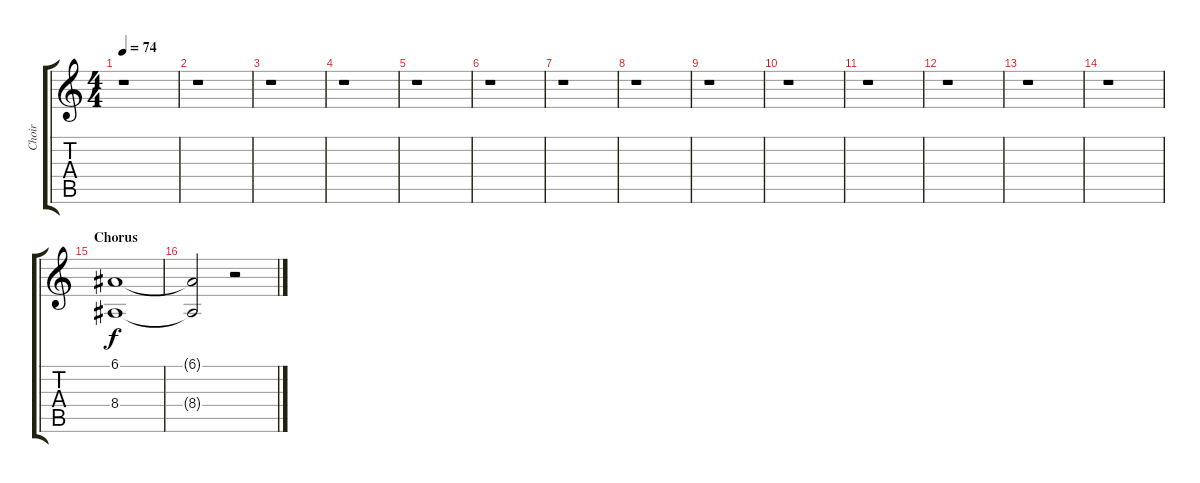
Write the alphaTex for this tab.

\track ("Choir" "Choir") {instrument choiraahs}
\staff {score tabs}
\tuning (E4 B3 G3 D3 A2 E2) {hide}
\ts (4 4)
\tempo 74
\clef g2
\ks c
r.1{dy f} |
r.1 |
r.1 |
r.1 |
r.1 |
r.1 |
r.1 |
r.1 |
r.1 |
r.1 |
r.1 |
r.1 |
r.1 |
r.1 |
\section ("" "Chorus")
(6.1 8.4).1 |
(6.1{t} 8.4{t}).2 r.2
